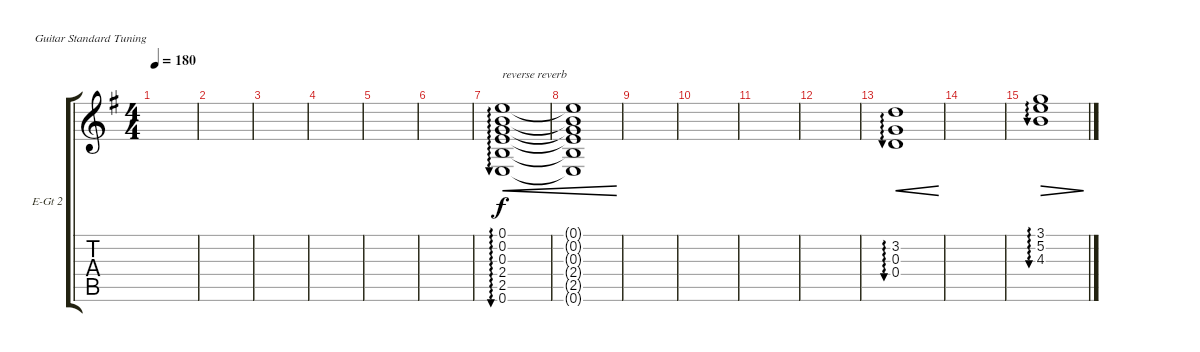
\defaultSystemsLayout 4
\bracketExtendMode groupsimilarinstruments
\firstSystemTrackNameOrientation horizontal
\otherSystemsTrackNameOrientation horizontal
\track ("Electric Guitar 2" "E-Gt 2") {instrument electricguitarclean}
\staff {score tabs}
\tuning (E4 B3 G3 D3 A2 E2)
\ts (4 4)
\tempo 180
\clef g2
\ks g
|
|
|
|
|
|
(0.1 0.2 0.3 2.4 2.5 0.6).1{au 0 txt "reverse reverb" cre} |
(0.6{t} 2.5{t} 2.4{t} 0.3{t} 0.2{t} 0.1{t}).1{cre} |
|
|
|
|
(3.2 0.3 0.4).1{au 0 cre} |
|
(4.3 5.2 3.1).1{au 0 dec}
